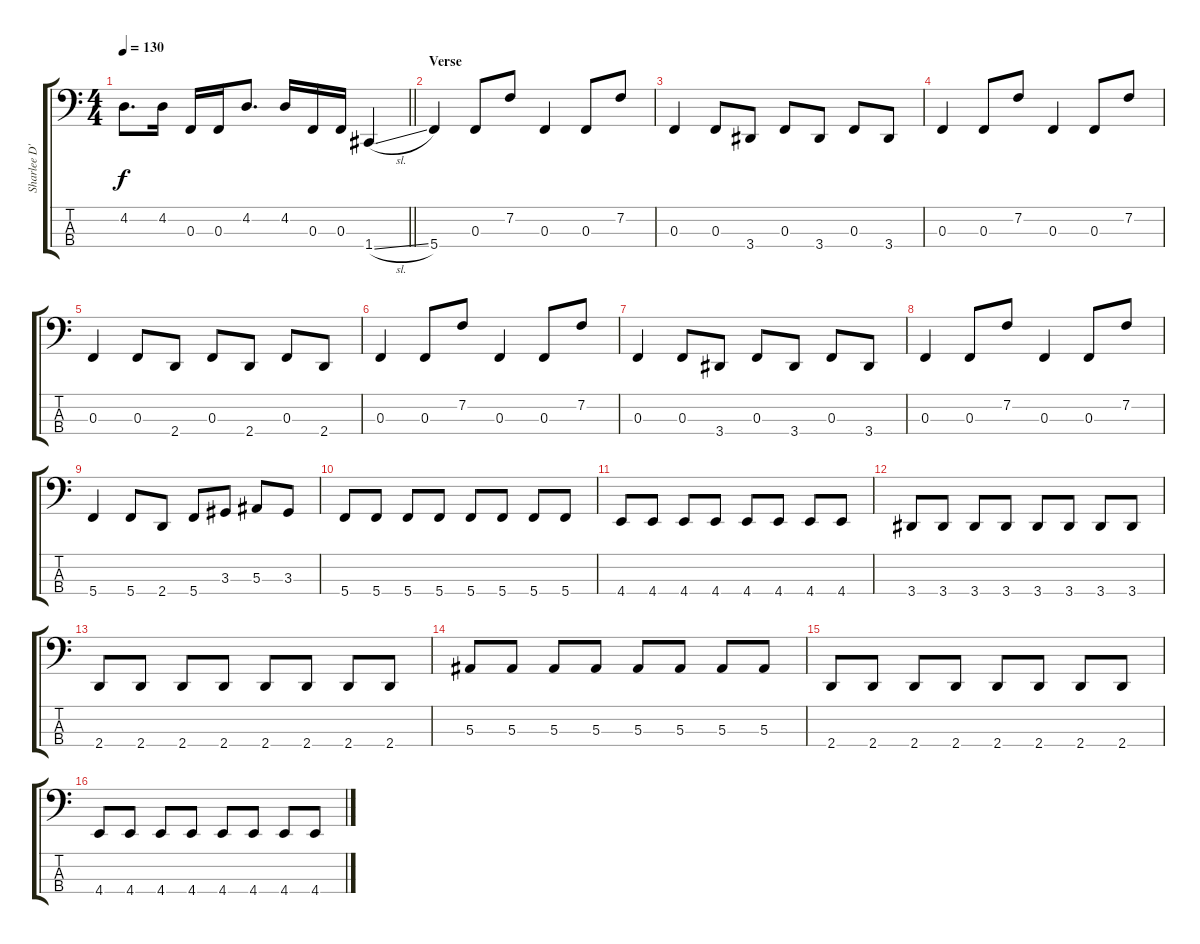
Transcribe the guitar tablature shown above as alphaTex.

\track ("Sharlee D'Angelo" "Sharlee D'") {instrument electricbasspick}
\staff {score tabs}
\tuning (Eb2 Bb1 F1 C1) {hide}
\ts (4 4)
\tempo 130
\clef f4
\barLineRight lightlight
\ks c
4.2.8{d dy f} 4.2.16 0.3.16 0.3.16 4.2.8{d} 4.2.16 0.3.16 0.3.16 1.4{sl}.4 |
\section ("" "Verse")
5.4.4{volume 8} 0.3.8 7.2.8 0.3.4 0.3.8 7.2.8 |
0.3.4 0.3.8 3.4.8 0.3.8 3.4.8 0.3.8 3.4.8 |
0.3.4 0.3.8 7.2.8 0.3.4 0.3.8 7.2.8 |
0.3.4 0.3.8 2.4.8 0.3.8 2.4.8 0.3.8 2.4.8 |
0.3.4 0.3.8 7.2.8 0.3.4 0.3.8 7.2.8 |
0.3.4 0.3.8 3.4.8 0.3.8 3.4.8 0.3.8 3.4.8 |
0.3.4 0.3.8 7.2.8 0.3.4 0.3.8 7.2.8 |
5.4.4 5.4.8 2.4.8 5.4.8 3.3.8 5.3.8 3.3.8 |
5.4.8{volume 13} 5.4.8 5.4.8 5.4.8 5.4.8 5.4.8 5.4.8 5.4.8 |
4.4.8 4.4.8 4.4.8 4.4.8 4.4.8 4.4.8 4.4.8 4.4.8 |
3.4.8 3.4.8 3.4.8 3.4.8 3.4.8 3.4.8 3.4.8 3.4.8 |
2.4.8 2.4.8 2.4.8 2.4.8 2.4.8 2.4.8 2.4.8 2.4.8 |
5.3.8 5.3.8 5.3.8 5.3.8 5.3.8 5.3.8 5.3.8 5.3.8 |
2.4.8 2.4.8 2.4.8 2.4.8 2.4.8 2.4.8 2.4.8 2.4.8 |
4.4.8 4.4.8 4.4.8 4.4.8 4.4.8 4.4.8 4.4.8 4.4.8
